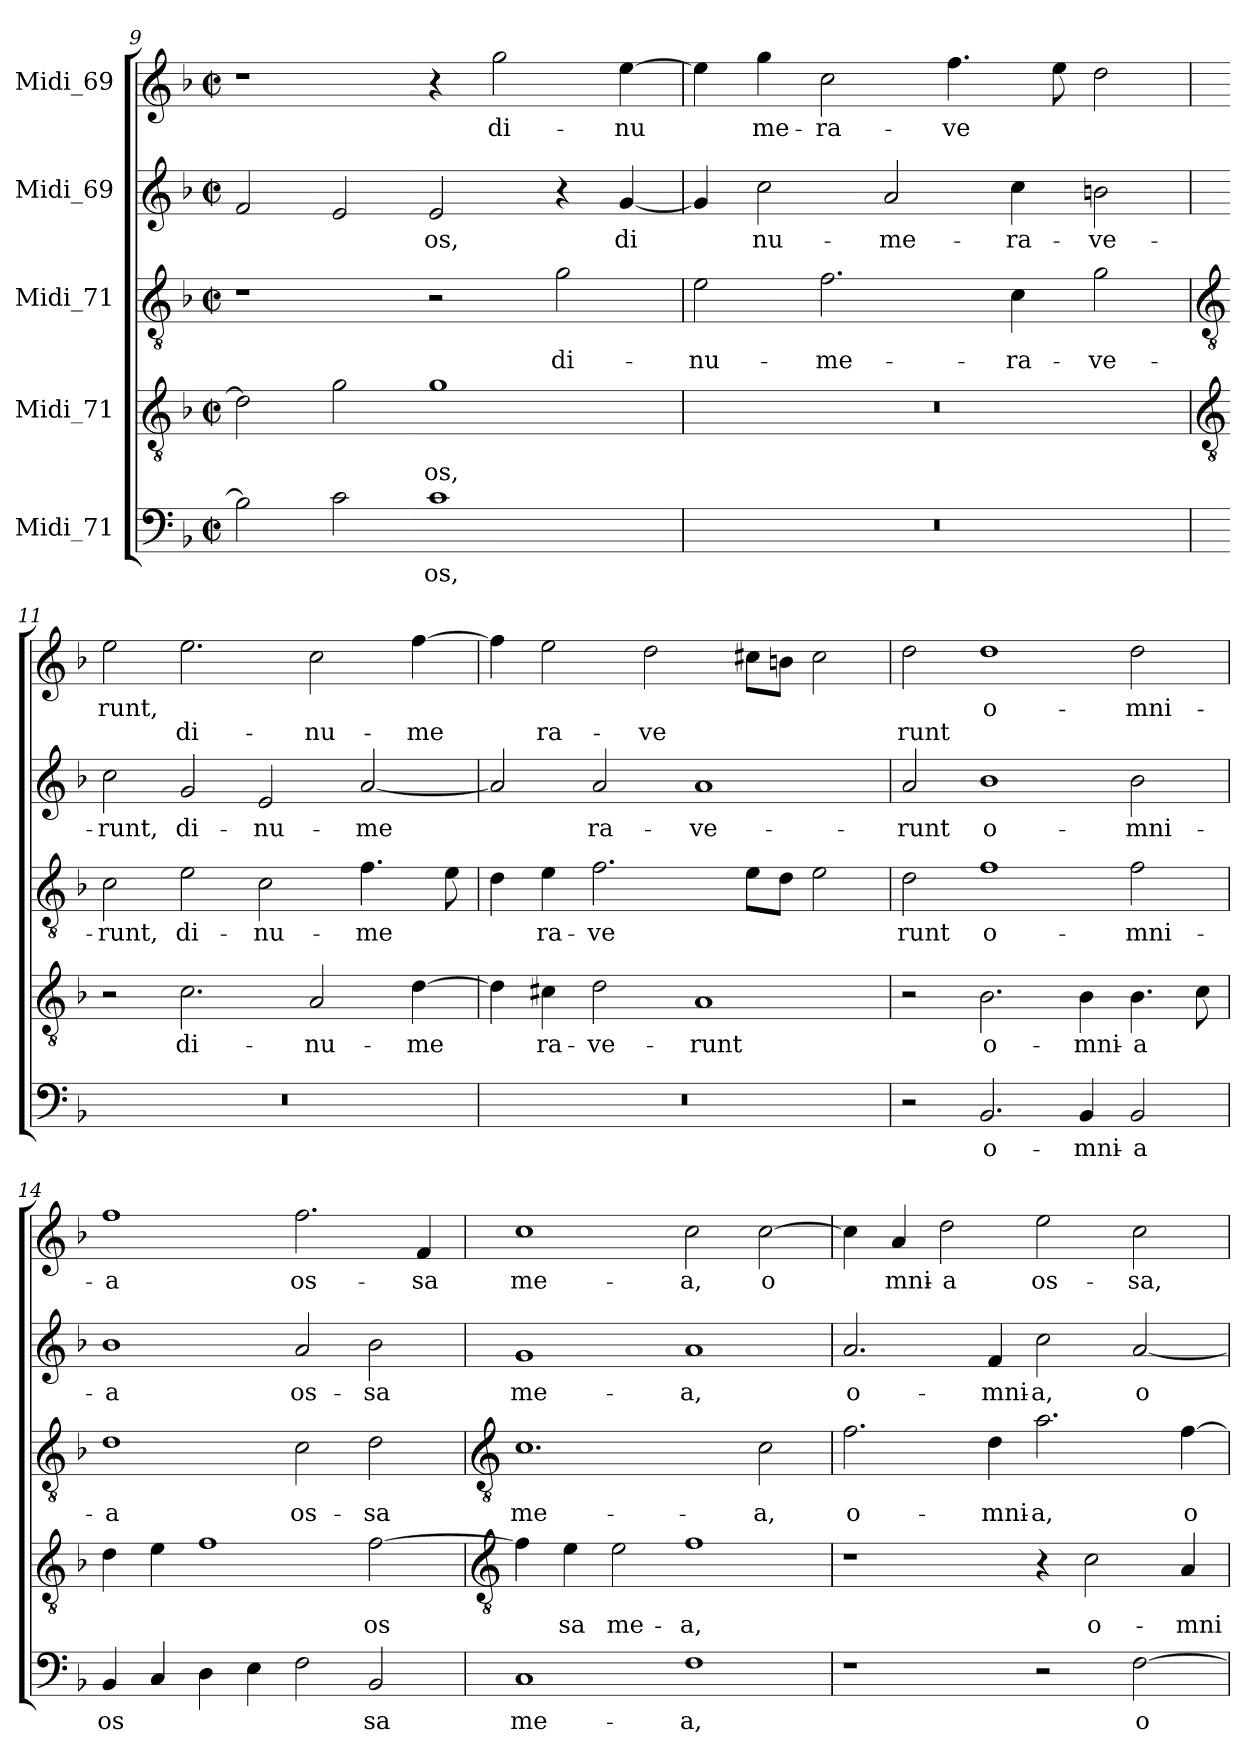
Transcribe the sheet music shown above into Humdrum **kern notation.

**kern	**text	**kern	**text	**kern	**text	**kern	**text	**kern	**text	**text
*part5	*part5	*part4	*part4	*part3	*part3	*part2	*part2	*part1	*part1	*part1
*staff5	*staff5	*staff4	*staff4	*staff3	*staff3	*staff2	*staff2	*staff1	*staff1	*staff1
*I"Midi_71	*	*I"Midi_71	*	*I"Midi_71	*	*I"Midi_69	*	*I"Midi_69	*	*
*clefF4	*	*clefGv2	*	*clefGv2	*	*clefG2	*	*clefG2	*	*
*k[b-]	*	*k[b-]	*	*k[b-]	*	*k[b-]	*	*k[b-]	*	*
*F:	*	*F:	*	*F:	*	*F:	*	*F:	*	*
*M4/2	*	*M4/2	*	*M4/2	*	*M4/2	*	*M4/2	*	*
*met(c|)	*	*met(c|)	*	*met(c|)	*	*met(c|)	*	*met(c|)	*	*
=9	=9	=9	=9	=9	=9	=9	=9	=9	=9	=9
2B-]	.	2d]	.	1r	.	2f	.	1r	.	.
2c	.	2g	.	.	.	2e	.	.	.	.
!	!LO:LY:b	!	!LO:LY:b	!	!	!	!LO:LY:b	!	!	!
1c	os,	1g	os,	2r	.	2e	os,	4r	.	.
!	!	!	!	!	!	!	!	!	!LO:LY:b	!
.	.	.	.	.	.	.	.	2gg	di-	.
!	!	!	!	!	!LO:LY:b	!	!	!	!	!
.	.	.	.	2g	di-	4r	.	.	.	.
!	!	!	!	!	!	!	!LO:LY:b	!	!LO:LY:b	!
.	.	.	.	.	.	[4g	di	[4ee	-nu	.
=10	=10	=10	=10	=10	=10	=10	=10	=10	=10	=10
!	!	!	!	!	!LO:LY:b	!	!	!	!	!
0r	.	0r	.	2e	-nu-	4g]	.	4ee]	.	.
!	!	!	!	!	!	!	!LO:LY:b	!	!LO:LY:b	!
.	.	.	.	.	.	2cc	nu-	4gg	me-	.
!	!	!	!	!	!LO:LY:b	!	!	!	!LO:LY:b	!
.	.	.	.	2.f	-me-	.	.	2cc	-ra-	.
!	!	!	!	!	!	!	!LO:LY:b	!	!	!
.	.	.	.	.	.	2a	-me-	.	.	.
!	!	!	!	!	!	!	!	!	!LO:LY:b	!
.	.	.	.	.	.	.	.	4.ff	-ve	.
!	!	!	!	!	!LO:LY:b	!	!LO:LY:b	!	!	!
.	.	.	.	4c	-ra-	4cc	-ra-	.	.	.
.	.	.	.	.	.	.	.	8ee	.	.
!	!	!	!	!	!LO:LY:b	!	!LO:LY:b	!	!	!
.	.	.	.	2g	-ve-	2bn	-ve-	2dd	.	.
!!LO:LB:g=z
=11	=11	=11	=11	=11	=11	=11	=11	=11	=11	=11
*	*	*clefGv2	*	*clefGv2	*	*	*	*	*	*
!	!	!	!	!	!LO:LY:b	!	!LO:LY:b	!	!LO:LY:b	!
0r	.	2r	.	2c	-runt,	2cc	-runt,	2ee	runt,	.
!	!	!	!LO:LY:b	!	!LO:LY:b	!	!LO:LY:b	!	!	!LO:LY:b
.	.	2.c	di-	2e	di-	2g	di-	2.ee	.	di-
!	!	!	!	!	!LO:LY:b	!	!LO:LY:b	!	!	!
.	.	.	.	2c	-nu-	2e	-nu-	.	.	.
!	!	!	!LO:LY:b	!	!	!	!	!	!	!LO:LY:b
.	.	2A	-nu-	.	.	.	.	2cc	.	-nu-
!	!	!	!	!	!LO:LY:b	!	!LO:LY:b	!	!	!
.	.	.	.	4.f	-me	[2a	-me	.	.	.
!	!	!	!LO:LY:b	!	!	!	!	!	!	!LO:LY:b
.	.	[4d	-me	.	.	.	.	[4ff	.	-me
.	.	.	.	8e	.	.	.	.	.	.
=12	=12	=12	=12	=12	=12	=12	=12	=12	=12	=12
0r	.	4d]	.	4d	.	2a]	.	4ff]	.	.
!	!	!	!LO:LY:b	!	!LO:LY:b	!	!	!	!	!LO:LY:b
.	.	4c#X	ra-	4e	ra-	.	.	2ee	.	ra-
!	!	!	!LO:LY:b	!	!LO:LY:b	!	!LO:LY:b	!	!	!
.	.	2d	-ve-	2.f	-ve	2a	ra-	.	.	.
!	!	!	!	!	!	!	!	!	!	!LO:LY:b
.	.	.	.	.	.	.	.	2dd	.	-ve
!	!	!	!LO:LY:b	!	!	!	!LO:LY:b	!	!	!
.	.	1A	-runt	.	.	1a	-ve-	.	.	.
.	.	.	.	8eL	.	.	.	8cc#XL	.	.
.	.	.	.	8dJ	.	.	.	8bJ	.	.
.	.	.	.	2e	.	.	.	2cc#	.	.
=13	=13	=13	=13	=13	=13	=13	=13	=13	=13	=13
!	!	!	!	!	!LO:LY:b	!	!LO:LY:b	!	!	!LO:LY:b
2r	.	2r	.	2d	runt	2a	-runt	2dd	.	runt
!	!LO:LY:b	!	!LO:LY:b	!	!LO:LY:b	!	!LO:LY:b	!	!LO:LY:b	!
2.BB-	o-	2.B-	o-	1f	o-	1b-	o-	1dd	o-	.
!	!LO:LY:b	!	!LO:LY:b	!	!	!	!	!	!	!
4BB-	-mni-	4B-	-mni-	.	.	.	.	.	.	.
!	!LO:LY:b	!	!LO:LY:b	!	!LO:LY:b	!	!LO:LY:b	!	!LO:LY:b	!
2BB-	-a	4.B-	-a	2f	-mni-	2b-	-mni-	2dd	-mni-	.
.	.	8c	.	.	.	.	.	.	.	.
=14	=14	=14	=14	=14	=14	=14	=14	=14	=14	=14
!	!LO:LY:b	!	!	!	!LO:LY:b	!	!LO:LY:b	!	!LO:LY:b	!
4BB-	os	4d	.	1d	-a	1b-	-a	1ff	-a	.
4C	.	4e	.	.	.	.	.	.	.	.
4D	.	1f	.	.	.	.	.	.	.	.
4E	.	.	.	.	.	.	.	.	.	.
!	!	!	!	!	!LO:LY:b	!	!LO:LY:b	!	!LO:LY:b	!
2F	.	.	.	2c	os-	2a	os-	2.ff	os-	.
!	!LO:LY:b	!	!LO:LY:b	!	!LO:LY:b	!	!LO:LY:b	!	!	!
2BB-	sa	[2f	os	2d	-sa	2b-	-sa	.	.	.
!	!	!	!	!	!	!	!	!	!LO:LY:b	!
.	.	.	.	.	.	.	.	4f	-sa	.
!!LO:LB:g=z
=15	=15	=15	=15	=15	=15	=15	=15	=15	=15	=15
*	*	*clefGv2	*	*clefGv2	*	*	*	*	*	*
!	!LO:LY:b	!	!	!	!LO:LY:b	!	!LO:LY:b	!	!LO:LY:b	!
1C	me-	4f]	.	1.c	me-	1g	me-	1cc	me-	.
!	!	!	!LO:LY:b	!	!	!	!	!	!	!
.	.	4e	sa	.	.	.	.	.	.	.
!	!	!	!LO:LY:b	!	!	!	!	!	!	!
.	.	2e	me-	.	.	.	.	.	.	.
!	!LO:LY:b	!	!LO:LY:b	!	!	!	!LO:LY:b	!	!LO:LY:b	!
1F	-a,	1f	-a,	.	.	1a	-a,	2cc	-a,	.
!	!	!	!	!	!LO:LY:b	!	!	!	!LO:LY:b	!
.	.	.	.	2c	-a,	.	.	[2cc	o	.
=16	=16	=16	=16	=16	=16	=16	=16	=16	=16	=16
!	!	!	!	!	!LO:LY:b	!	!LO:LY:b	!	!	!
1r	.	1r	.	2.f	o-	2.a	o-	4cc]	.	.
!	!	!	!	!	!	!	!	!	!LO:LY:b	!
.	.	.	.	.	.	.	.	4a	mni-	.
!	!	!	!	!	!	!	!	!	!LO:LY:b	!
.	.	.	.	.	.	.	.	2dd	-a	.
!	!	!	!	!	!LO:LY:b	!	!LO:LY:b	!	!	!
.	.	.	.	4d	-mni-	4f	-mni-	.	.	.
!	!	!	!	!	!LO:LY:b	!	!LO:LY:b	!	!LO:LY:b	!
2r	.	4r	.	2.a	-a,	2cc	-a,	2ee	os-	.
!	!	!	!LO:LY:b	!	!	!	!	!	!	!
.	.	2c	o-	.	.	.	.	.	.	.
!	!LO:LY:b	!	!	!	!	!	!LO:LY:b	!	!LO:LY:b	!
[2F	o	.	.	.	.	[2a	o	2cc	-sa,	.
!	!	!	!LO:LY:b	!	!LO:LY:b	!	!	!	!	!
.	.	4A	-mni-	[4f	o	.	.	.	.	.
=	=	=	=	=	=	=	=	=	=	=
*-	*-	*-	*-	*-	*-	*-	*-	*-	*-	*-
